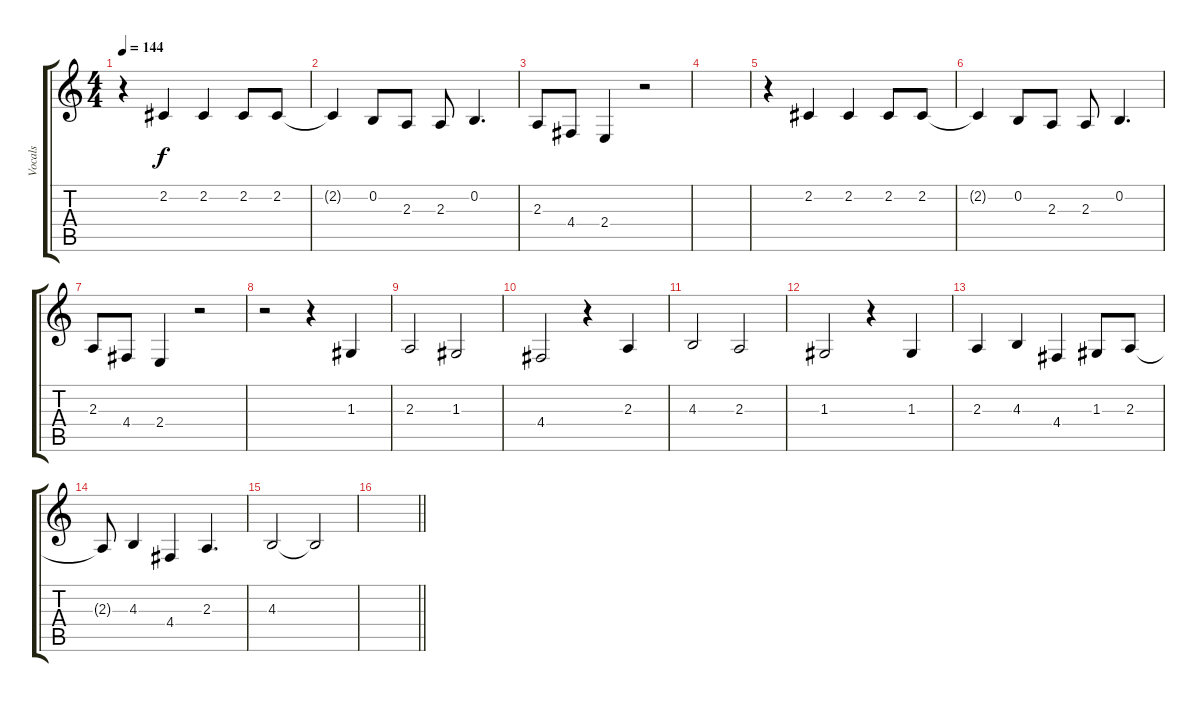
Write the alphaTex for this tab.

\track ("Vocals" "Vocals") {instrument clarinet}
\staff {score tabs}
\tuning (E4 B3 G3 D3 A2 E2) {hide}
\ts (4 4)
\tempo 144
\clef g2
\ks c
r.4{dy f} 2.2.4 2.2.4 2.2.8 2.2.8 |
2.2{t}.4 0.2.8 2.3.8 2.3.8 0.2.4{d} |
2.3.8 4.4.8 2.4.4 r.2 |
|
r.4 2.2.4 2.2.4 2.2.8 2.2.8 |
2.2{t}.4 0.2.8 2.3.8 2.3.8 0.2.4{d} |
2.3.8 4.4.8 2.4.4 r.2 |
r.2 r.4 1.3.4 |
2.3.2 1.3.2 |
4.4.2 r.4 2.3.4 |
4.3.2 2.3.2 |
1.3.2 r.4 1.3.4 |
2.3.4 4.3.4 4.4.4 1.3.8 2.3.8 |
2.3{t}.8 4.3.4 4.4.4 2.3.4{d} |
4.3.2 4.3{t}.2 |
\barLineRight lightlight
